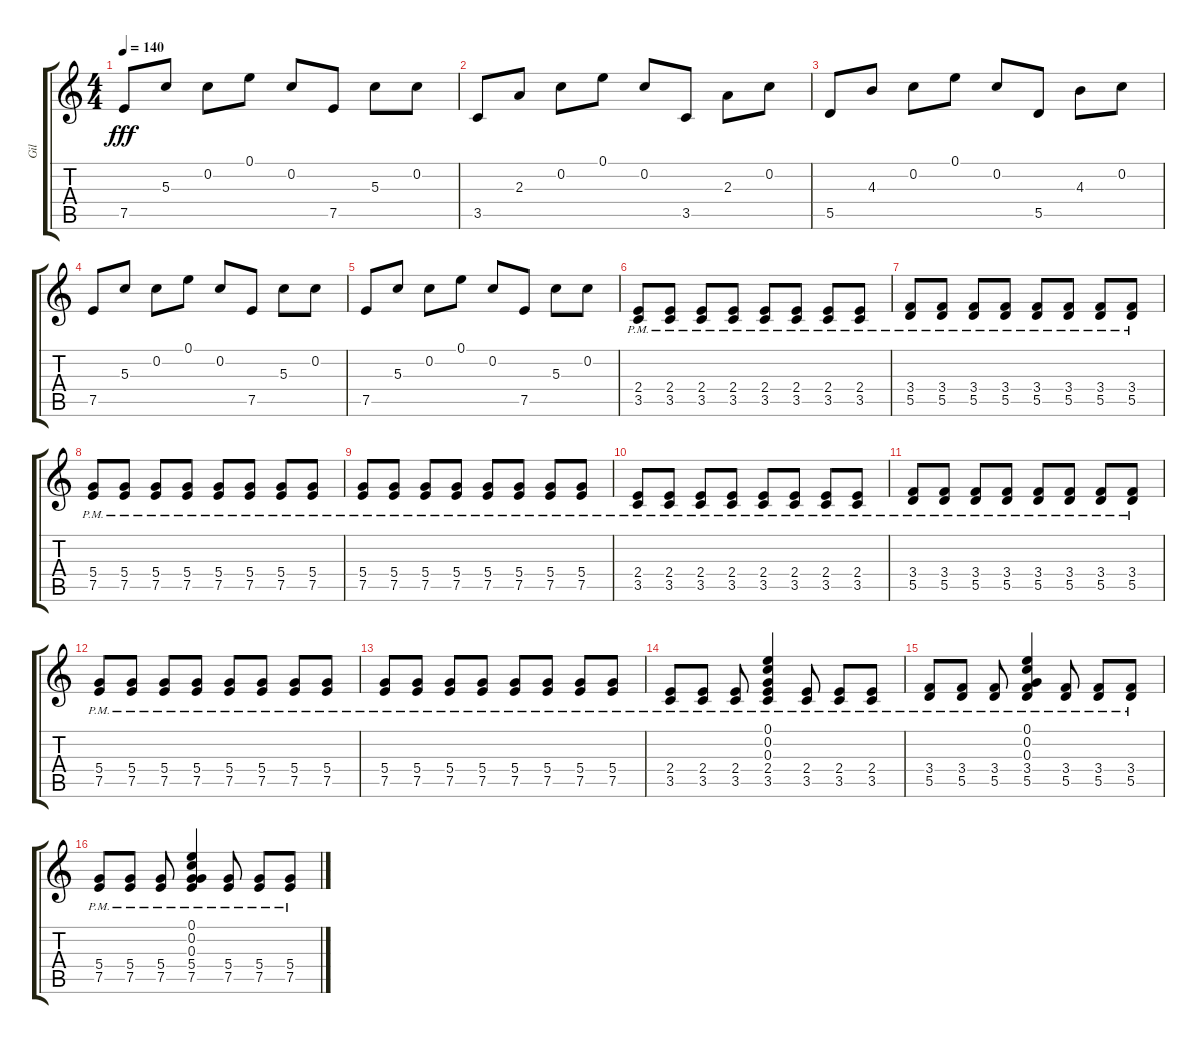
\track ("Gil" "Gil") {instrument distortionguitar}
\staff {score tabs}
\tuning (E4 C4 G3 D3 A2 E2) {hide}
\ts (4 4)
\tempo 140
\clef g2
\ks c
7.5.8{dy fff} 5.3.8 0.2.8 0.1.8 0.2.8 7.5.8 5.3.8 0.2.8 |
3.5.8 2.3.8 0.2.8 0.1.8 0.2.8 3.5.8 2.3.8 0.2.8 |
5.5.8 4.3.8 0.2.8 0.1.8 0.2.8 5.5.8 4.3.8 0.2.8 |
7.5.8 5.3.8 0.2.8 0.1.8 0.2.8 7.5.8 5.3.8 0.2.8 |
7.5.8 5.3.8 0.2.8 0.1.8 0.2.8 7.5.8 5.3.8 0.2.8 |
(2.4{pm} 3.5{pm}).8 (2.4{pm} 3.5{pm}).8 (2.4{pm} 3.5{pm}).8 (2.4{pm} 3.5{pm}).8 (2.4{pm} 3.5{pm}).8 (2.4{pm} 3.5{pm}).8 (2.4{pm} 3.5{pm}).8 (2.4{pm} 3.5{pm}).8 |
(3.4{pm} 5.5{pm}).8 (3.4{pm} 5.5{pm}).8 (3.4{pm} 5.5{pm}).8 (3.4{pm} 5.5{pm}).8 (3.4{pm} 5.5{pm}).8 (3.4{pm} 5.5{pm}).8 (3.4{pm} 5.5{pm}).8 (3.4{pm} 5.5{pm}).8 |
(5.4{pm} 7.5{pm}).8 (5.4{pm} 7.5{pm}).8 (5.4{pm} 7.5{pm}).8 (5.4{pm} 7.5{pm}).8 (5.4{pm} 7.5{pm}).8 (5.4{pm} 7.5{pm}).8 (5.4{pm} 7.5{pm}).8 (5.4{pm} 7.5{pm}).8 |
(5.4{pm} 7.5{pm}).8 (5.4{pm} 7.5{pm}).8 (5.4{pm} 7.5{pm}).8 (5.4{pm} 7.5{pm}).8 (5.4{pm} 7.5{pm}).8 (5.4{pm} 7.5{pm}).8 (5.4{pm} 7.5{pm}).8 (5.4{pm} 7.5{pm}).8 |
(2.4{pm} 3.5{pm}).8 (2.4{pm} 3.5{pm}).8 (2.4{pm} 3.5{pm}).8 (2.4{pm} 3.5{pm}).8 (2.4{pm} 3.5{pm}).8 (2.4{pm} 3.5{pm}).8 (2.4{pm} 3.5{pm}).8 (2.4{pm} 3.5{pm}).8 |
(3.4{pm} 5.5{pm}).8 (3.4{pm} 5.5{pm}).8 (3.4{pm} 5.5{pm}).8 (3.4{pm} 5.5{pm}).8 (3.4{pm} 5.5{pm}).8 (3.4{pm} 5.5{pm}).8 (3.4{pm} 5.5{pm}).8 (3.4{pm} 5.5{pm}).8 |
(5.4{pm} 7.5{pm}).8 (5.4{pm} 7.5{pm}).8 (5.4{pm} 7.5{pm}).8 (5.4{pm} 7.5{pm}).8 (5.4{pm} 7.5{pm}).8 (5.4{pm} 7.5{pm}).8 (5.4{pm} 7.5{pm}).8 (5.4{pm} 7.5{pm}).8 |
(5.4{pm} 7.5{pm}).8 (5.4{pm} 7.5{pm}).8 (5.4{pm} 7.5{pm}).8 (5.4{pm} 7.5{pm}).8 (5.4{pm} 7.5{pm}).8 (5.4{pm} 7.5{pm}).8 (5.4{pm} 7.5{pm}).8 (5.4{pm} 7.5{pm}).8 |
(2.4{pm} 3.5{pm}).8 (2.4{pm} 3.5{pm}).8 (2.4{pm} 3.5{pm}).8 (0.1 0.2 0.3 2.4{pm} 3.5{pm}).4 (2.4{pm} 3.5{pm}).8 (2.4{pm} 3.5{pm}).8 (2.4{pm} 3.5{pm}).8 |
(3.4{pm} 5.5{pm}).8 (3.4{pm} 5.5{pm}).8 (3.4{pm} 5.5{pm}).8 (0.1 0.2 0.3 3.4{pm} 5.5{pm}).4 (3.4{pm} 5.5{pm}).8 (3.4{pm} 5.5{pm}).8 (3.4{pm} 5.5{pm}).8 |
(5.4{pm} 7.5{pm}).8 (5.4{pm} 7.5{pm}).8 (5.4{pm} 7.5{pm}).8 (0.1 0.2 0.3 5.4{pm} 7.5{pm}).4 (5.4{pm} 7.5{pm}).8 (5.4{pm} 7.5{pm}).8 (5.4{pm} 7.5{pm}).8
